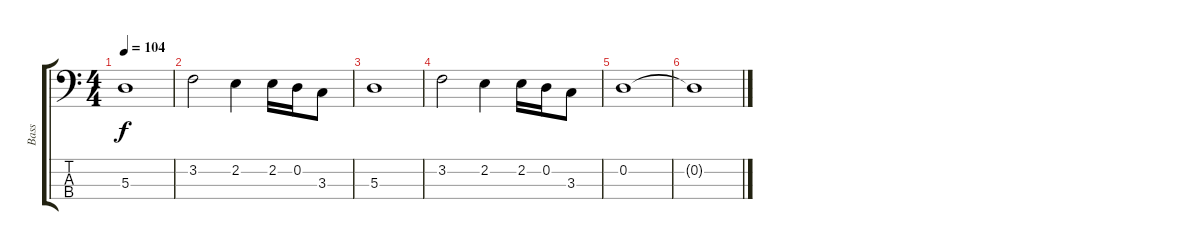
\track ("Bass" "Bass") {instrument electricbassfinger}
\staff {score tabs}
\tuning (G2 D2 A1 E1) {hide}
\ts (4 4)
\tempo 104
\clef f4
\ks c
5.3.1{dy f} |
3.2.2 2.2.4 2.2.16 0.2.16 3.3.8 |
5.3.1 |
3.2.2 2.2.4 2.2.16 0.2.16 3.3.8 |
0.2.1 |
0.2{t}.1
